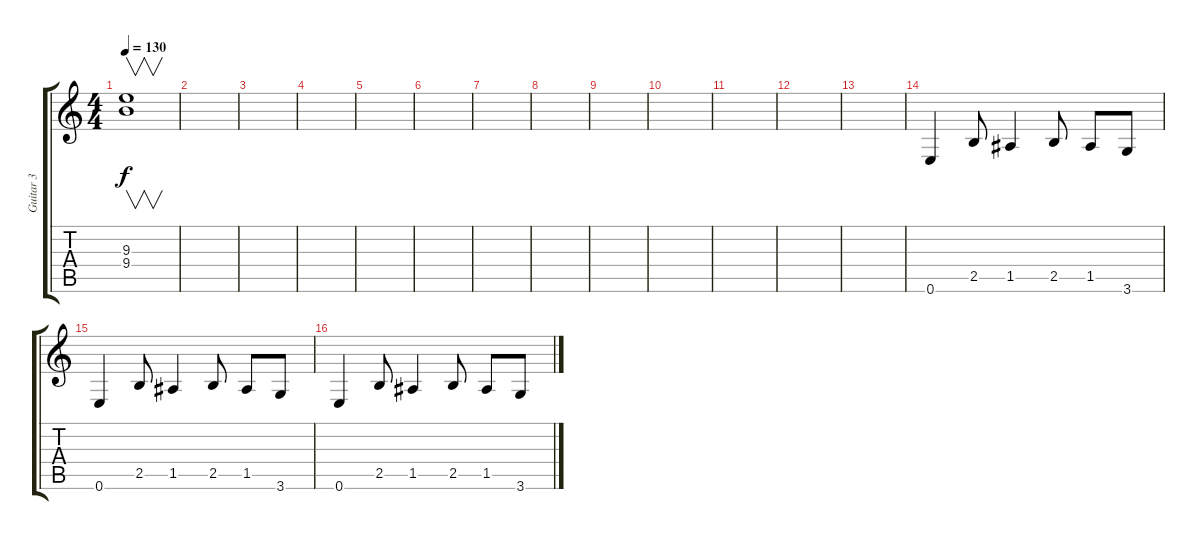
\track ("Guitar 3" "Guitar 3") {instrument distortionguitar}
\staff {score tabs}
\tuning (E4 B3 G3 D3 A2 E2) {hide}
\ts (4 4)
\tempo 130
\clef g2
\ks c
(9.3 9.4).1{v dy f} |
|
|
|
|
|
|
|
|
|
|
|
|
0.6.4 2.5.8 1.5.4 2.5.8 1.5.8 3.6.8 |
0.6.4 2.5.8 1.5.4 2.5.8 1.5.8 3.6.8 |
0.6.4 2.5.8 1.5.4 2.5.8 1.5.8 3.6.8
